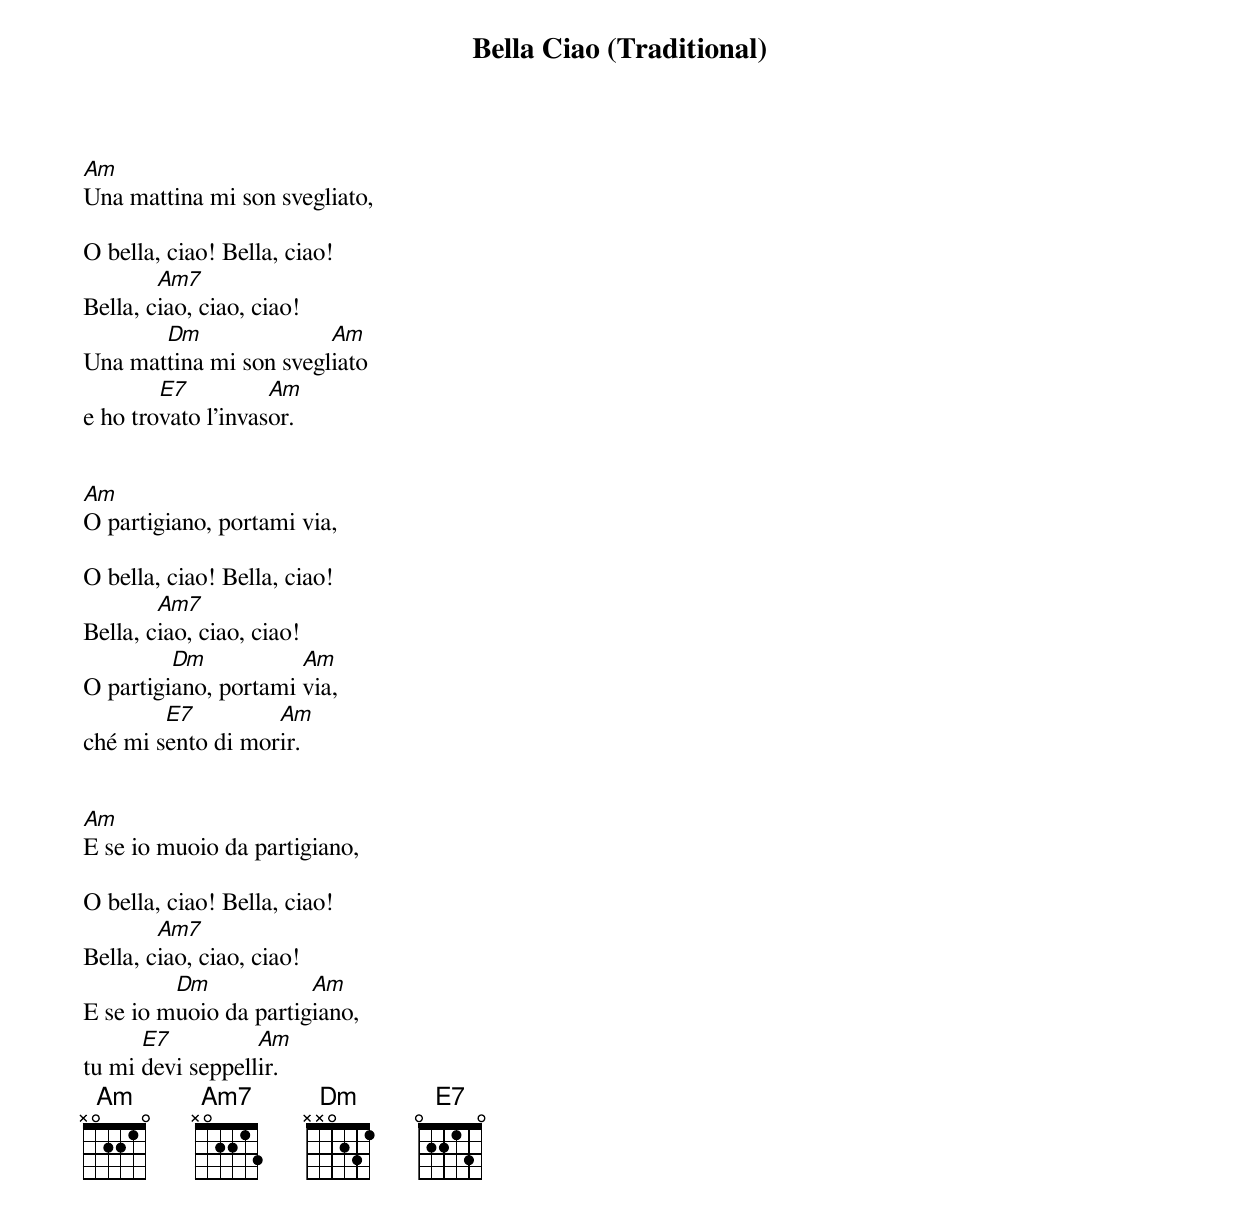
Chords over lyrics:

Bella Ciao (Traditional)

Am
Una mattina mi son svegliato,

O bella, ciao! Bella, ciao!
        Am7
Bella, ciao, ciao, ciao!
       Dm               Am
Una mattina mi son svegliato
        E7          Am
e ho trovato l'invasor.


Am
O partigiano, portami via,

O bella, ciao! Bella, ciao!
        Am7
Bella, ciao, ciao, ciao!
         Dm           Am
O partigiano, portami via,
        E7         Am
ché mi sento di morir.


Am
E se io muoio da partigiano,

O bella, ciao! Bella, ciao!
        Am7
Bella, ciao, ciao, ciao!
         Dm            Am
E se io muoio da partigiano,
      E7          Am
tu mi devi seppellir.
